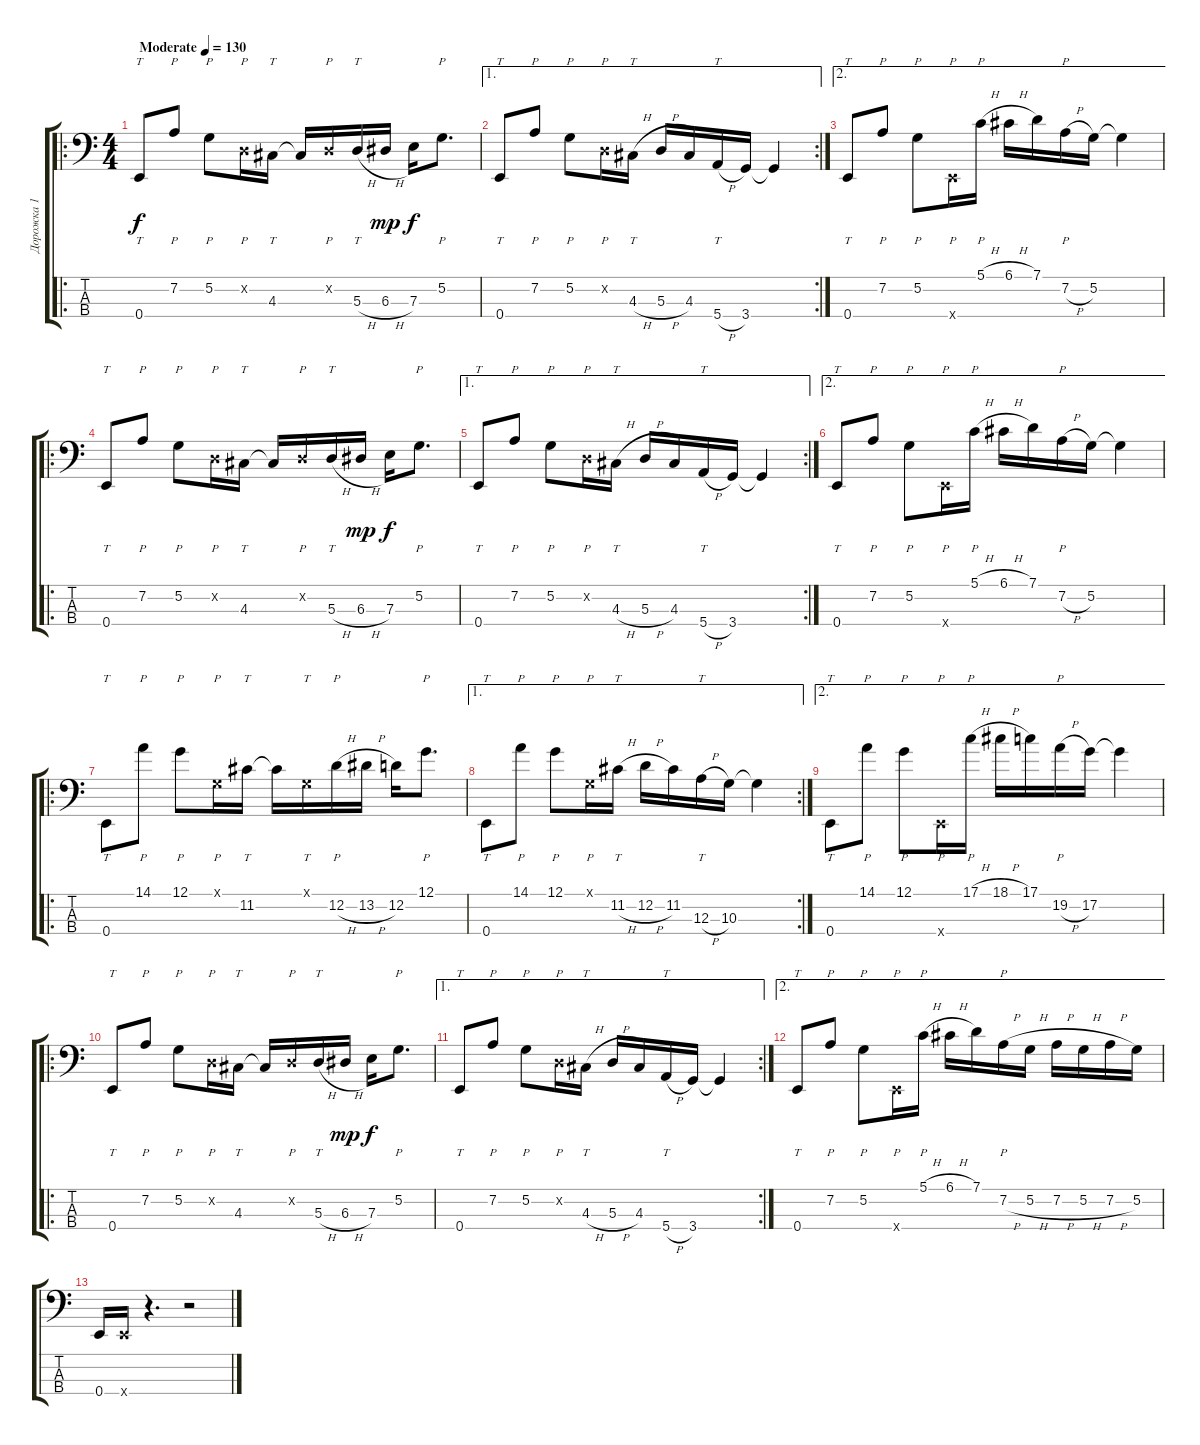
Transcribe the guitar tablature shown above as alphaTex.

\track ("Дорожка 1" "Дорожка 1") {instrument slapbass2}
\staff {score tabs}
\tuning (G2 D2 A1 E1) {hide}
\ro
\ts (4 4)
\tempo (130 "Moderate")
\clef f4
\ks c
0.4.8{tt dy f instrument slapbass2} 7.2.8{p} 5.2.8{p} 0.2{x}.16{p} 4.3.16{tt} 4.3{t}.16 0.2{x}.16{p} 5.3{h}.16{tt} 6.3{h}.16{dy mp} 7.3.16{dy f} 5.2.8{p d} |
\ae 1
\rc 2
0.4.8{tt} 7.2.8{p} 5.2.8{p} 0.2{x}.16{p} 4.3{h}.16{tt} 5.3{h}.16 4.3.16 5.4{h}.16{tt} 3.4.16 3.4{t}.4 |
\ae 2
0.4.8{tt} 7.2.8{p} 5.2.8{p} 0.4{x}.16{p} 5.1{h}.16{p} 6.1{h}.16 7.1.16 7.2{h}.16{p} 5.2.16 5.2{t}.4 |
\ro
0.4.8{tt} 7.2.8{p} 5.2.8{p} 0.2{x}.16{p} 4.3.16{tt} 4.3{t}.16 0.2{x}.16{p} 5.3{h}.16{tt} 6.3{h}.16{dy mp} 7.3.16{dy f} 5.2.8{p d} |
\ae 1
\rc 2
0.4.8{tt} 7.2.8{p} 5.2.8{p} 0.2{x}.16{p} 4.3{h}.16{tt} 5.3{h}.16 4.3.16 5.4{h}.16{tt} 3.4.16 3.4{t}.4 |
\ae 2
0.4.8{tt} 7.2.8{p} 5.2.8{p} 0.4{x}.16{p} 5.1{h}.16{p} 6.1{h}.16 7.1.16 7.2{h}.16{p} 5.2.16 5.2{t}.4 |
\ro
0.4.8{tt} 14.1.8{p} 12.1.8{p} 0.1{x}.16{p} 11.2.16{tt} 11.2{t}.16 0.1{x}.16{tt} 12.2{h}.16{p} 13.2{h}.16 12.2.16 12.1.8{p d} |
\ae 1
\rc 2
0.4.8{tt} 14.1.8{p} 12.1.8{p} 0.1{x}.16{p} 11.2{h}.16{tt} 12.2{h}.16 11.2.16 12.3{h}.16{tt} 10.3.16 10.3{t}.4 |
\ae 2
0.4.8{tt} 14.1.8{p} 12.1.8{p} 0.4{x}.16{p} 17.1{h}.16{p} 18.1{h}.16 17.1.16 19.2{h}.16{p} 17.2.16 17.2{t}.4 |
\ro
0.4.8{tt} 7.2.8{p} 5.2.8{p} 0.2{x}.16{p} 4.3.16{tt} 4.3{t}.16 0.2{x}.16{p} 5.3{h}.16{tt} 6.3{h}.16{dy mp} 7.3.16{dy f} 5.2.8{p d} |
\ae 1
\rc 2
0.4.8{tt} 7.2.8{p} 5.2.8{p} 0.2{x}.16{p} 4.3{h}.16{tt} 5.3{h}.16 4.3.16 5.4{h}.16{tt} 3.4.16 3.4{t}.4 |
\ae 2
0.4.8{tt} 7.2.8{p} 5.2.8{p} 0.4{x}.16{p} 5.1{h}.16{p} 6.1{h}.16 7.1.16 7.2{h}.16{p} 5.2{h}.16 7.2{h}.16 5.2{h}.16 7.2{h}.16 5.2.16 |
0.4.16 0.4{x}.16 r.4{d} r.2
